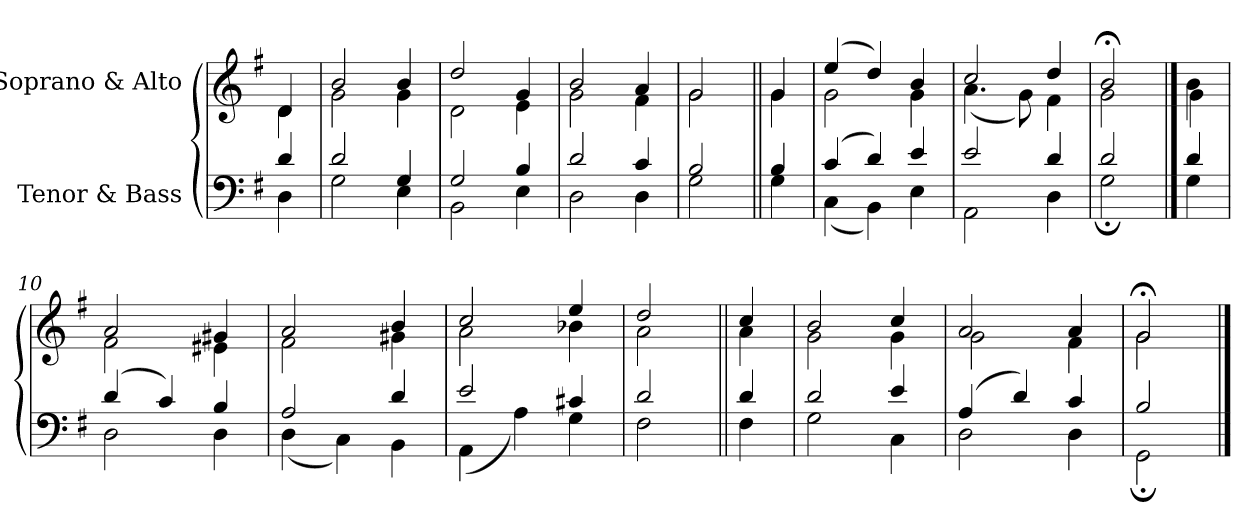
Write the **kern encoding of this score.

**kern	**kern
*part2	*part1
*staff2	*staff1
*I"Tenor & Bass	*I"Soprano & Alto
*clefF4	*clefG2
*k[f#]	*k[f#]
=	=
*^	*^
4d/	4D\	4d/	4d\
=1	=1	=1	=1
2d/	2G\	2b/	2g\
4G/	4E\	4b/	4g\
=2	=2	=2	=2
2G/	2BB\	2dd/	2d\
4B/	4E\	4g/	4e\
=3	=3	=3	=3
2d/	2D\	2b/	2g\
4c/	4D\	4a/	4f#\
=4	=4	=4	=4
2B/	2G\	2g/	2g\
=5||	=5||	=5||	=5||
4B/	4G\	4g/	4g\
=6	=6	=6	=6
(>4c/	(<4C\	(>4ee/	2g\
4d/)	4BB\)	4dd/)	.
4e/	4E\	4b/	4g\
=7	=7	=7	=7
2e/	2AA\	2cc/	(<4.a\
.	.	.	8g\)
4d/	4D\	4dd/	4f#\
=8	=8	=8	=8
2d/	2G;\	2b;</	2g\
!!LO:LB:g=z	!!
==9	==9	==9	==9
4d/	4G\	4b\	4g\
=10	=10	=10	=10
(>4d/	2D\	2a/	2f#\
4c/)	.	.	.
4B/	4D\	4g#X/	4e#X\
=11	=11	=11	=11
2A/	(<4D\	2a/	2f#\
.	4C\)	.	.
4d/	4BB\	4b/	4g#X\
=12	=12	=12	=12
2e/	(<4AA\	2cc/	2a\
.	4A\)	.	.
4c#X/	4G\	4ee/	4b-X\
=13	=13	=13	=13
2d/	2F#\	2dd/	2a\
=14||	=14||	=14||	=14||
4d/	4F#\	4cc/	4a\
=15	=15	=15	=15
2d/	2G\	2b/	2g\
4e/	4C\	4cc/	4g\
=16	=16	=16	=16
(>4A/	2D\	2a/	2g\
4d/)	.	.	.
4c/	4D\	4a/	4f#\
=17	=17	=17	=17
2B/	2GG;\	2g;</	2g\
*v	*v	*	*
*	*v	*v
==	==
*-	*-
